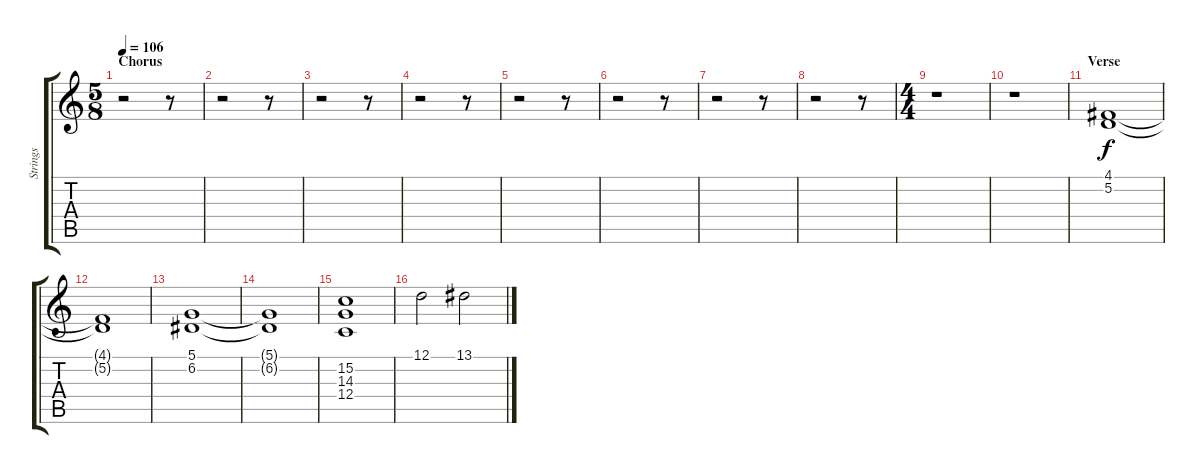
\track ("Strings" "Strings") {instrument stringensemble1}
\staff {score tabs}
\tuning (D4 A3 F3 C3 G2 D2) {hide}
\ts (5 8)
\section ("" "Chorus")
\tempo 106
\clef g2
\ks c
r.2{dy f} r.8 |
r.2 r.8 |
r.2 r.8 |
r.2 r.8 |
r.2 r.8 |
r.2 r.8 |
r.2 r.8 |
r.2 r.8 |
\ts (4 4)
r.1 |
r.1 |
\section ("" "Verse")
(4.1 5.2).1 |
(4.1{t} 5.2{t}).1 |
(5.1 6.2).1 |
(5.1{t} 6.2{t}).1 |
(15.2 14.3 12.4).1 |
12.1.2 13.1.2
